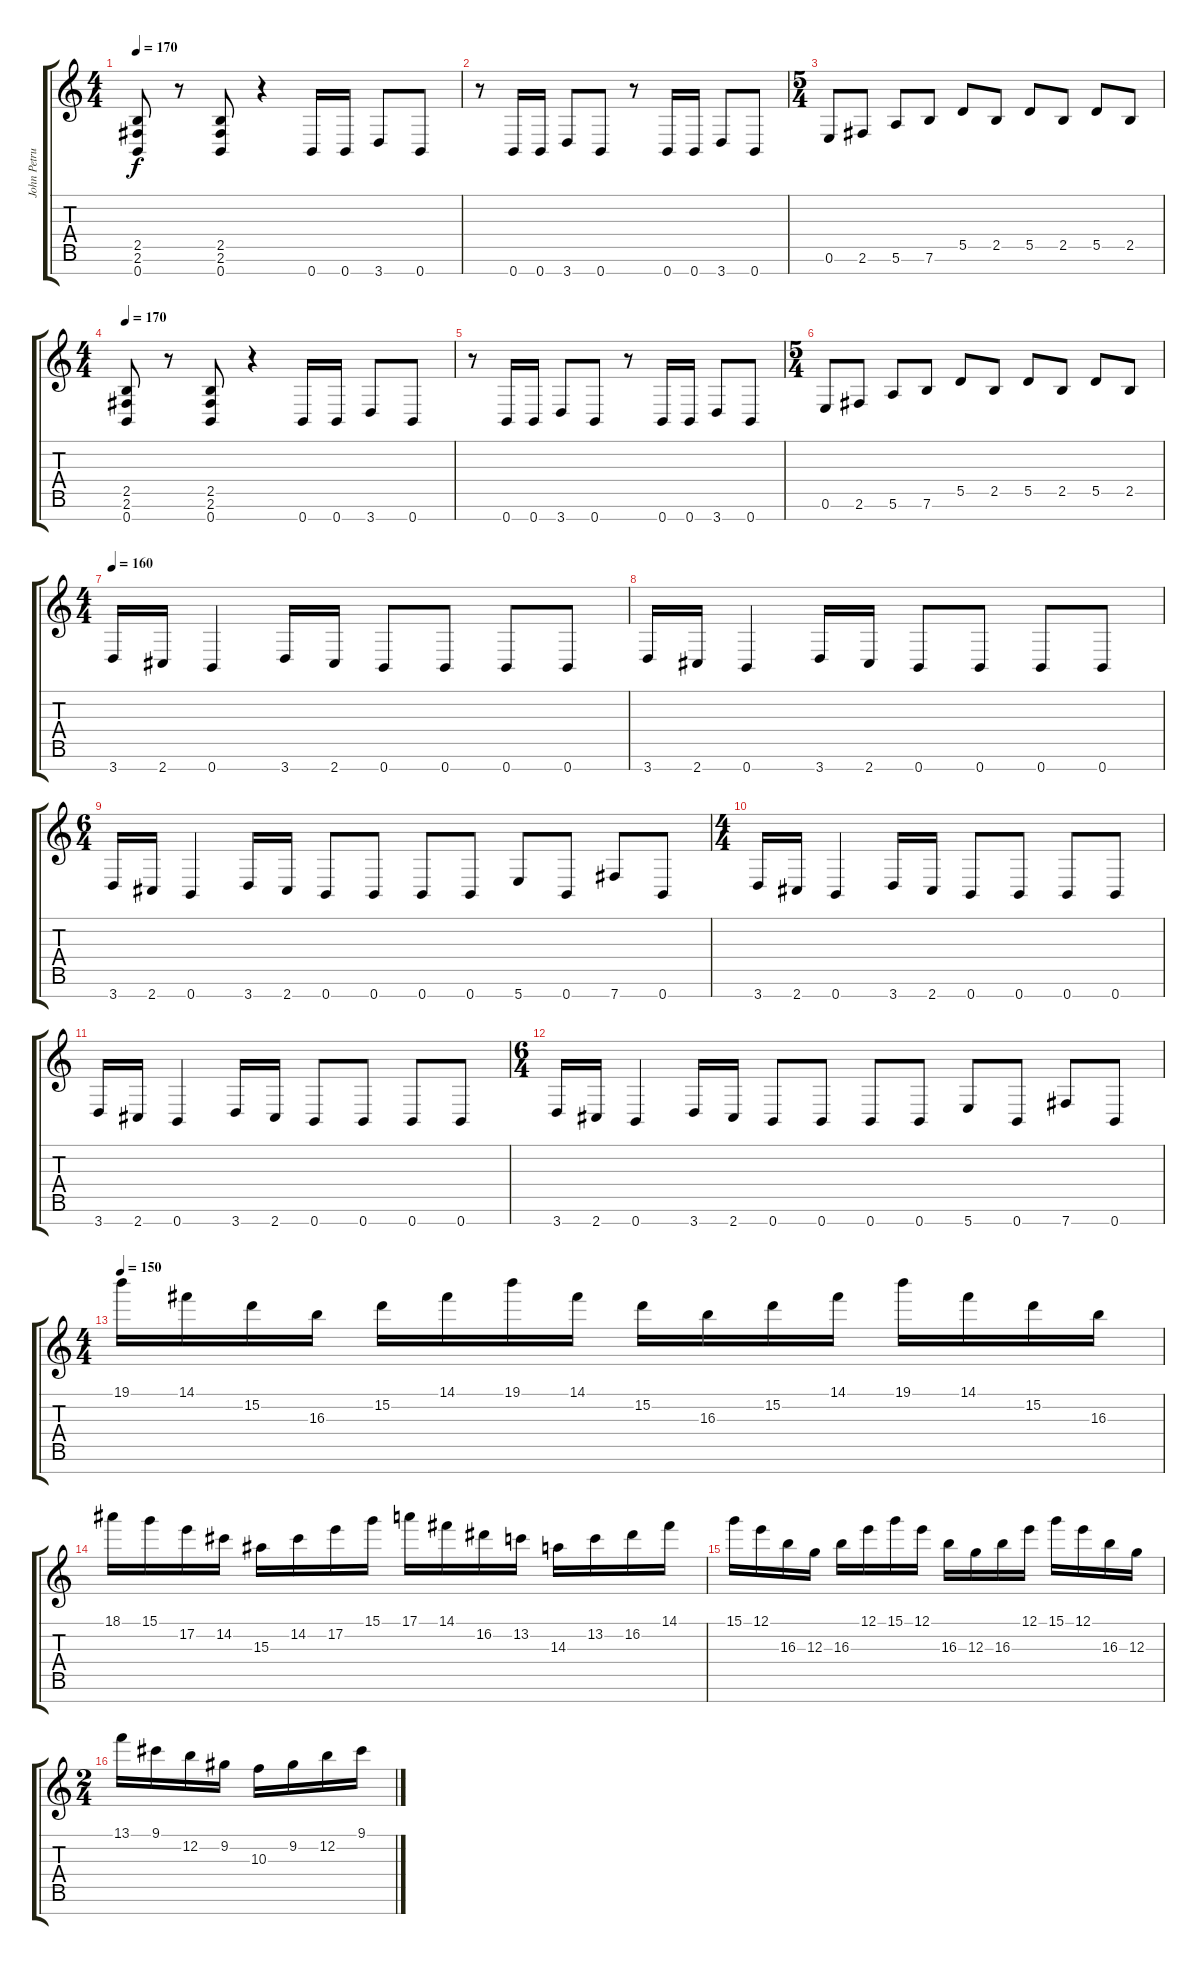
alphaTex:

\track ("John Petrucci" "John Petru") {instrument distortionguitar}
\staff {score tabs}
\tuning (E4 B3 G3 D3 A2 E2 B1) {hide}
\ts (4 4)
\tempo 170
\clef g2
\ks c
(2.5 2.6 0.7).8{dy f} r.8 (2.5 2.6 0.7).8 r.4 0.7.16 0.7.16 3.7.8 0.7.8 |
r.8 0.7.16 0.7.16 3.7.8 0.7.8 r.8 0.7.16 0.7.16 3.7.8 0.7.8 |
\ts (5 4)
0.6.8 2.6.8 5.6.8 7.6.8 5.5.8 2.5.8 5.5.8 2.5.8 5.5.8 2.5.8 |
\ts (4 4)
\tempo 170
(2.5 2.6 0.7).8 r.8 (2.5 2.6 0.7).8 r.4 0.7.16 0.7.16 3.7.8 0.7.8 |
r.8 0.7.16 0.7.16 3.7.8 0.7.8 r.8 0.7.16 0.7.16 3.7.8 0.7.8 |
\ts (5 4)
0.6.8 2.6.8 5.6.8 7.6.8 5.5.8 2.5.8 5.5.8 2.5.8 5.5.8 2.5.8 |
\ts (4 4)
\tempo 160
3.7.16 2.7.16 0.7.4 3.7.16 2.7.16 0.7.8 0.7.8 0.7.8 0.7.8 |
3.7.16 2.7.16 0.7.4 3.7.16 2.7.16 0.7.8 0.7.8 0.7.8 0.7.8 |
\ts (6 4)
3.7.16 2.7.16 0.7.4 3.7.16 2.7.16 0.7.8 0.7.8 0.7.8 0.7.8 5.7.8 0.7.8 7.7.8 0.7.8 |
\ts (4 4)
3.7.16 2.7.16 0.7.4 3.7.16 2.7.16 0.7.8 0.7.8 0.7.8 0.7.8 |
3.7.16 2.7.16 0.7.4 3.7.16 2.7.16 0.7.8 0.7.8 0.7.8 0.7.8 |
\ts (6 4)
3.7.16 2.7.16 0.7.4 3.7.16 2.7.16 0.7.8 0.7.8 0.7.8 0.7.8 5.7.8 0.7.8 7.7.8 0.7.8 |
\ts (4 4)
\tempo 150
19.1.16 14.1.16 15.2.16 16.3.16 15.2.16 14.1.16 19.1.16 14.1.16 15.2.16 16.3.16 15.2.16 14.1.16 19.1.16 14.1.16 15.2.16 16.3.16 |
18.1.16 15.1.16 17.2.16 14.2.16 15.3.16 14.2.16 17.2.16 15.1.16 17.1.16 14.1.16 16.2.16 13.2.16 14.3.16 13.2.16 16.2.16 14.1.16 |
15.1.16 12.1.16 16.3.16 12.3.16 16.3.16 12.1.16 15.1.16 12.1.16 16.3.16 12.3.16 16.3.16 12.1.16 15.1.16 12.1.16 16.3.16 12.3.16 |
\ts (2 4)
13.1.16 9.1.16 12.2.16 9.2.16 10.3.16 9.2.16 12.2.16 9.1.16
